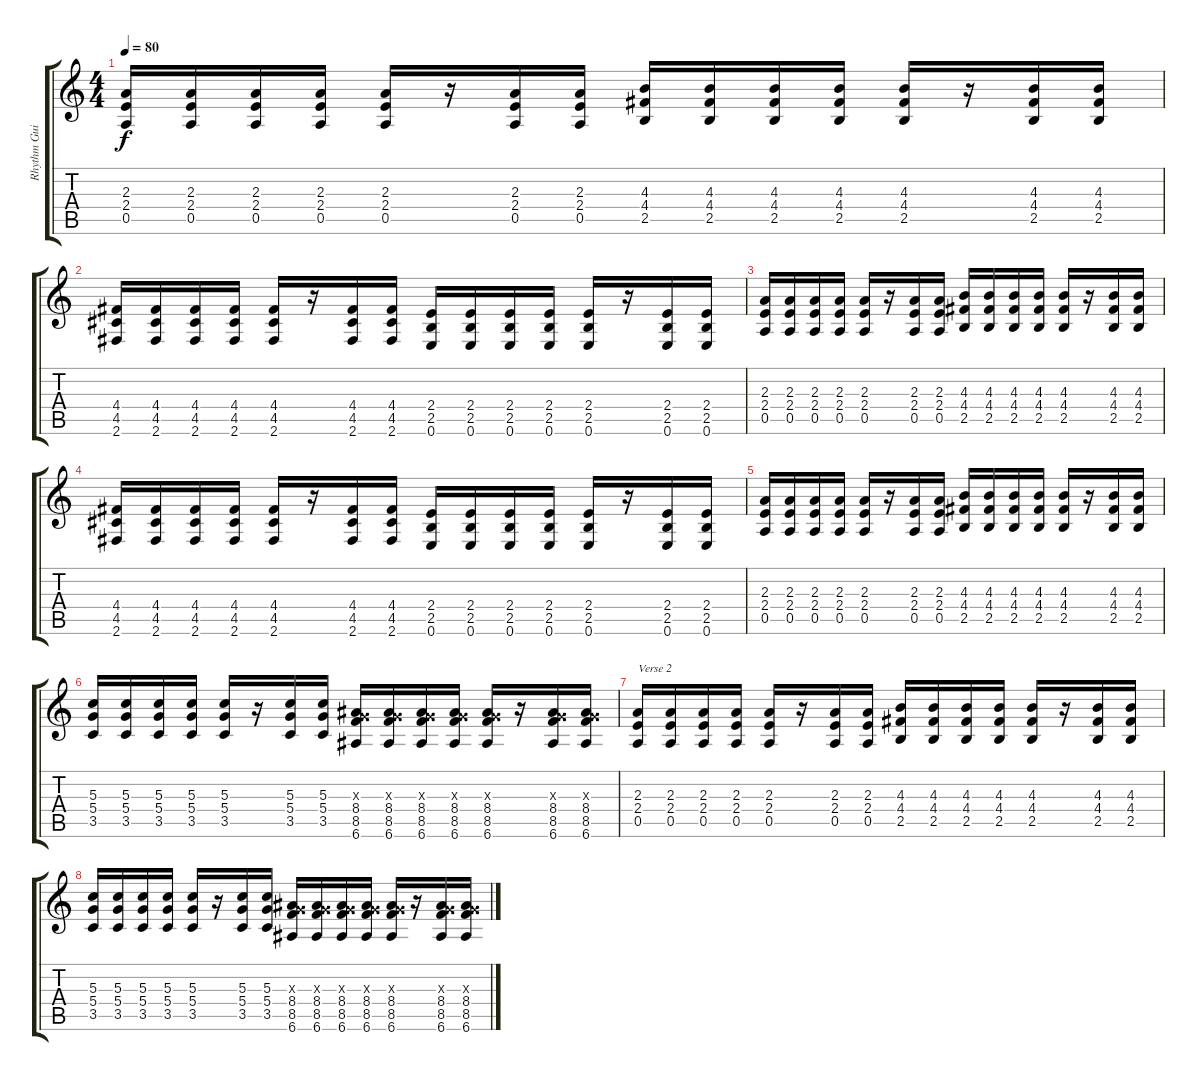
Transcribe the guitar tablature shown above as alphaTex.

\track ("Rhythm Guitar 2" "Rhythm Gui") {instrument distortionguitar}
\staff {score tabs}
\tuning (E4 B3 G3 D3 A2 E2) {hide}
\ts (4 4)
\tempo 80
\clef g2
\ks c
(2.3 2.4 0.5).16{dy f} (2.3 2.4 0.5).16 (2.3 2.4 0.5).16 (2.3 2.4 0.5).16 (2.3 2.4 0.5).16 r.16 (2.3 2.4 0.5).16 (2.3 2.4 0.5).16 (4.3 4.4 2.5).16 (4.3 4.4 2.5).16 (4.3 4.4 2.5).16 (4.3 4.4 2.5).16 (4.3 4.4 2.5).16 r.16 (4.3 4.4 2.5).16 (4.3 4.4 2.5).16 |
(4.4 4.5 2.6).16 (4.4 4.5 2.6).16 (4.4 4.5 2.6).16 (4.4 4.5 2.6).16 (4.4 4.5 2.6).16 r.16 (4.4 4.5 2.6).16 (4.4 4.5 2.6).16 (2.4 2.5 0.6).16 (2.4 2.5 0.6).16 (2.4 2.5 0.6).16 (2.4 2.5 0.6).16 (2.4 2.5 0.6).16 r.16 (2.4 2.5 0.6).16 (2.4 2.5 0.6).16 |
(2.3 2.4 0.5).16 (2.3 2.4 0.5).16 (2.3 2.4 0.5).16 (2.3 2.4 0.5).16 (2.3 2.4 0.5).16 r.16 (2.3 2.4 0.5).16 (2.3 2.4 0.5).16 (4.3 4.4 2.5).16 (4.3 4.4 2.5).16 (4.3 4.4 2.5).16 (4.3 4.4 2.5).16 (4.3 4.4 2.5).16 r.16 (4.3 4.4 2.5).16 (4.3 4.4 2.5).16 |
(4.4 4.5 2.6).16 (4.4 4.5 2.6).16 (4.4 4.5 2.6).16 (4.4 4.5 2.6).16 (4.4 4.5 2.6).16 r.16 (4.4 4.5 2.6).16 (4.4 4.5 2.6).16 (2.4 2.5 0.6).16 (2.4 2.5 0.6).16 (2.4 2.5 0.6).16 (2.4 2.5 0.6).16 (2.4 2.5 0.6).16 r.16 (2.4 2.5 0.6).16 (2.4 2.5 0.6).16 |
(2.3 2.4 0.5).16 (2.3 2.4 0.5).16 (2.3 2.4 0.5).16 (2.3 2.4 0.5).16 (2.3 2.4 0.5).16 r.16 (2.3 2.4 0.5).16 (2.3 2.4 0.5).16 (4.3 4.4 2.5).16 (4.3 4.4 2.5).16 (4.3 4.4 2.5).16 (4.3 4.4 2.5).16 (4.3 4.4 2.5).16 r.16 (4.3 4.4 2.5).16 (4.3 4.4 2.5).16 |
(5.3 5.4 3.5).16 (5.3 5.4 3.5).16 (5.3 5.4 3.5).16 (5.3 5.4 3.5).16 (5.3 5.4 3.5).16 r.16 (5.3 5.4 3.5).16 (5.3 5.4 3.5).16 (0.3{x} 8.4 8.5 6.6).16 (0.3{x} 8.4 8.5 6.6).16 (0.3{x} 8.4 8.5 6.6).16 (0.3{x} 8.4 8.5 6.6).16 (0.3{x} 8.4 8.5 6.6).16 r.16 (0.3{x} 8.4 8.5 6.6).16 (0.3{x} 8.4 8.5 6.6).16 |
(2.3 2.4 0.5).16{txt "Verse 2"} (2.3 2.4 0.5).16 (2.3 2.4 0.5).16 (2.3 2.4 0.5).16 (2.3 2.4 0.5).16 r.16 (2.3 2.4 0.5).16 (2.3 2.4 0.5).16 (4.3 4.4 2.5).16 (4.3 4.4 2.5).16 (4.3 4.4 2.5).16 (4.3 4.4 2.5).16 (4.3 4.4 2.5).16 r.16 (4.3 4.4 2.5).16 (4.3 4.4 2.5).16 |
(5.3 5.4 3.5).16 (5.3 5.4 3.5).16 (5.3 5.4 3.5).16 (5.3 5.4 3.5).16 (5.3 5.4 3.5).16 r.16 (5.3 5.4 3.5).16 (5.3 5.4 3.5).16 (0.3{x} 8.4 8.5 6.6).16 (0.3{x} 8.4 8.5 6.6).16 (0.3{x} 8.4 8.5 6.6).16 (0.3{x} 8.4 8.5 6.6).16 (0.3{x} 8.4 8.5 6.6).16 r.16 (0.3{x} 8.4 8.5 6.6).16 (0.3{x} 8.4 8.5 6.6).16
